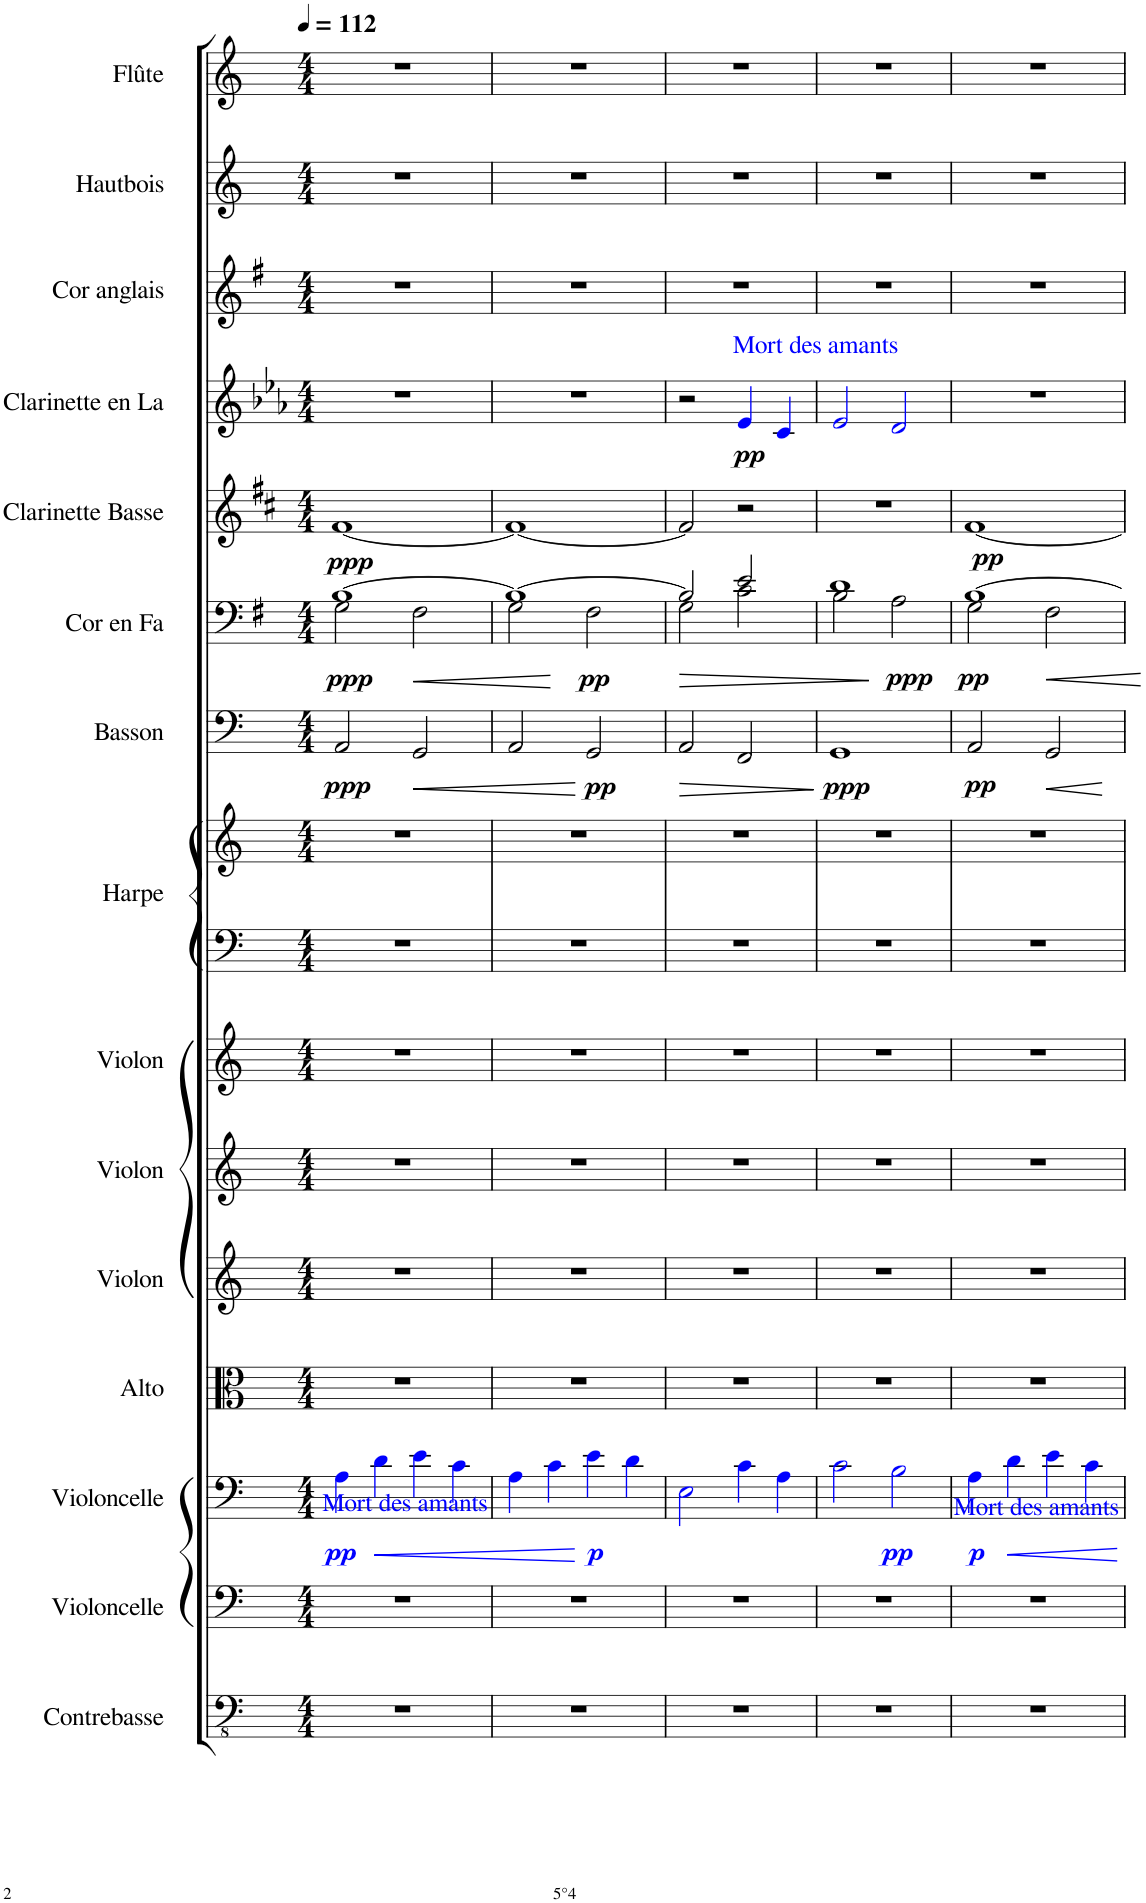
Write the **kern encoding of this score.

**kern	**kern	**kern	**dynam	**kern	**kern	**kern	**kern	**kern	**kern	**kern	**dynam	**kern	**dynam	**kern	**dynam	**kern	**dynam	**kern	**kern	**kern
*part15	*part14	*part13	*part13	*part12	*part11	*part10	*part9	*part8	*part8	*part7	*part7	*part6	*part6	*part5	*part5	*part4	*part4	*part3	*part2	*part1
*staff16	*staff15	*staff14	*staff14	*staff13	*staff12	*staff11	*staff10	*staff9	*staff8	*staff7	*staff7	*staff6	*staff6	*staff5	*staff5	*staff4	*staff4	*staff3	*staff2	*staff1
*I"Contrebasse	*I"Violoncelle	*I"Violoncelle	*	*I"Alto	*I"Violon	*I"Violon	*I"Violon	*I"Harpe	*	*I"Basson	*	*I"Cor en Fa	*	*I"Clarinette Basse	*	*I"Clarinette en La	*	*I"Cor anglais	*I"Hautbois	*I"Flûte
*I'Cb.	*I'Vlc.	*I'Vlc.	*	*I'Alt.	*I'Vln.	*I'Vln.	*I'Vln.	*I'Hrp.	*	*I'Bsn.	*	*I'Cor Fa	*	*I'Cl. basse	*	*I'Clar. La	*	*I'C. A.	*I'Htbs.	*I'Fl.
*clefFv4	*clefF4	*clefF4	*	*clefC3	*clefG2	*clefG2	*clefG2	*clefF4	*clefG2	*clefF4	*	*clefF4	*	*clefG2	*	*clefG2	*	*clefG2	*clefG2	*clefG2
*	*	*	*	*	*	*	*	*	*	*	*	*Trd4c7	*	*Trd8c14	*	*Trd2c3	*	*Trd4c7	*	*
*k[]	*k[]	*k[]	*	*k[]	*k[]	*k[]	*k[]	*k[]	*k[]	*k[]	*	*k[f#]	*	*k[f#c#]	*	*k[b-e-a-]	*	*k[f#]	*k[]	*k[]
*M4/4	*M4/4	*M4/4	*	*M4/4	*M4/4	*M4/4	*M4/4	*M4/4	*M4/4	*M4/4	*	*M4/4	*	*M4/4	*	*M4/4	*	*M4/4	*M4/4	*M4/4
*MM112	*MM112	*MM112	*	*MM112	*MM112	*MM112	*MM112	*MM112	*MM112	*MM112	*	*MM112	*	*MM112	*	*MM112	*	*MM112	*MM112	*MM112
=1	=1	=1	=1	=1	=1	=1	=1	=1	=1	=1	=1	=1	=1	=1	=1	=1	=1	=1	=1	=1
*	*	*	*	*	*	*	*	*	*	*	*	*^	*	*	*	*	*	*	*	*
!	!	!LO:TX:a:color=#0000FF:t=Mort des amants	!	!	!	!	!	!	!	!	!	!	!	!	!	!	!	!	!	!	!
!	!	!	!LO:DY:b	!	!	!	!	!	!	!	!LO:DY:b	!	!	!LO:DY:b	!	!LO:DY:b	!	!	!	!	!
1r	1r	4Ai\	pp	1r	1r	1r	1r	1r	1r	2AA/	ppp	[1B	2G\	ppp	[1f#	ppp	1r	.	1r	1r	1r
!	!	!	!LO:HP:b	!	!	!	!	!	!	!	!	!	!	!	!	!	!	!	!	!	!
.	.	4di\	<	.	.	.	.	.	.	.	.	.	.	.	.	.	.	.	.	.	.
!	!	!	!	!	!	!	!	!	!	!	!LO:HP:b	!	!	!LO:HP:b	!	!	!	!	!	!	!
.	.	4ei\	.	.	.	.	.	.	.	2GG/	<	.	2F#\	<	.	.	.	.	.	.	.
.	.	4ci\	.	.	.	.	.	.	.	.	.	.	.	.	.	.	.	.	.	.	.
=2	=2	=2	=2	=2	=2	=2	=2	=2	=2	=2	=2	=2	=2	=2	=2	=2	=2	=2	=2	=2	=2
1r	1r	4Ai\	.	1r	1r	1r	1r	1r	1r	2AA/	.	1B_	2G\	.	1f#_	.	1r	.	1r	1r	1r
.	.	4ci\	.	.	.	.	.	.	.	.	.	.	.	.	.	.	.	.	.	.	.
!	!	!	!LO:DY:n=1:b	!	!	!	!	!	!	!	!LO:DY:n=1:b	!	!	!LO:DY:n=1:b	!	!	!	!	!	!	!
.	.	4ei\	[ p	.	.	.	.	.	.	2GG/	[ pp	.	2F#\	[ pp	.	.	.	.	.	.	.
.	.	4di\	.	.	.	.	.	.	.	.	.	.	.	.	.	.	.	.	.	.	.
=3	=3	=3	=3	=3	=3	=3	=3	=3	=3	=3	=3	=3	=3	=3	=3	=3	=3	=3	=3	=3	=3
!	!	!	!	!	!	!	!	!	!	!	!LO:HP:b	!	!	!LO:HP:b	!	!	!	!	!	!	!
1r	1r	2Ei\	.	1r	1r	1r	1r	1r	1r	2AA/	>	2B/]	2G\	>	2f#/]	.	2r	.	1r	1r	1r
!	!	!	!	!	!	!	!	!	!	!	!	!	!	!	!	!	!LO:TX:a:color=#0000FF:t=Mort des amants	!	!	!	!
!	!	!	!	!	!	!	!	!	!	!	!	!	!	!	!	!	!	!LO:DY:b	!	!	!
.	.	4ci\	.	.	.	.	.	.	.	2FF/	.	2e/	2c\	.	2r	.	4e-i/	pp	.	.	.
.	.	4Ai\	.	.	.	.	.	.	.	.	.	.	.	.	.	.	4ci/	.	.	.	.
*	*	*	*	*	*	*	*	*	*	*	*	*v	*v	*	*	*	*	*	*	*	*
.	.	.	.	.	.	.	.	.	.	.	]	.	.	.	.	.	.	.	.	.
=4	=4	=4	=4	=4	=4	=4	=4	=4	=4	=4	=4	=4	=4	=4	=4	=4	=4	=4	=4	=4
*	*	*	*	*	*	*	*	*	*	*	*	*^	*	*	*	*	*	*	*	*
!	!	!	!	!	!	!	!	!	!	!	!LO:DY:b	!	!	!	!	!	!	!	!	!	!
1r	1r	2ci\	.	1r	1r	1r	1r	1r	1r	1GG	ppp	1d	2B\	.	1r	.	2e-i/	.	1r	1r	1r
!	!	!	!LO:DY:b	!	!	!	!	!	!	!	!	!	!	!LO:DY:n=1:b	!	!	!	!	!	!	!
.	.	2Bi\	pp	.	.	.	.	.	.	.	.	.	2A\	] ppp	.	.	2di/	.	.	.	.
=5	=5	=5	=5	=5	=5	=5	=5	=5	=5	=5	=5	=5	=5	=5	=5	=5	=5	=5	=5	=5	=5
!	!	!LO:TX:a:color=#0000FF:t=Mort des amants	!	!	!	!	!	!	!	!	!	!	!	!	!	!	!	!	!	!	!
!	!	!	!LO:DY:b	!	!	!	!	!	!	!	!LO:DY:b	!	!	!LO:DY:b	!	!LO:DY:b	!	!	!	!	!
1r	1r	4Ai\	p	1r	1r	1r	1r	1r	1r	2AA/	pp	[1B	2G\	pp	[1f#	pp	1r	.	1r	1r	1r
.	.	4di\	.	.	.	.	.	.	.	.	.	.	.	.	.	.	.	.	.	.	.
.	.	4ei\	.	.	.	.	.	.	.	2GG/	.	.	2F#\	.	.	.	.	.	.	.	.
.	.	4ci\	.	.	.	.	.	.	.	.	.	.	.	.	.	.	.	.	.	.	.
*	*	*	*	*	*	*	*	*	*	*	*	*v	*v	*	*	*	*	*	*	*	*
=	=	=	=	=	=	=	=	=	=	=	=	=	=	=	=	=	=	=	=	=
*-	*-	*-	*-	*-	*-	*-	*-	*-	*-	*-	*-	*-	*-	*-	*-	*-	*-	*-	*-	*-
